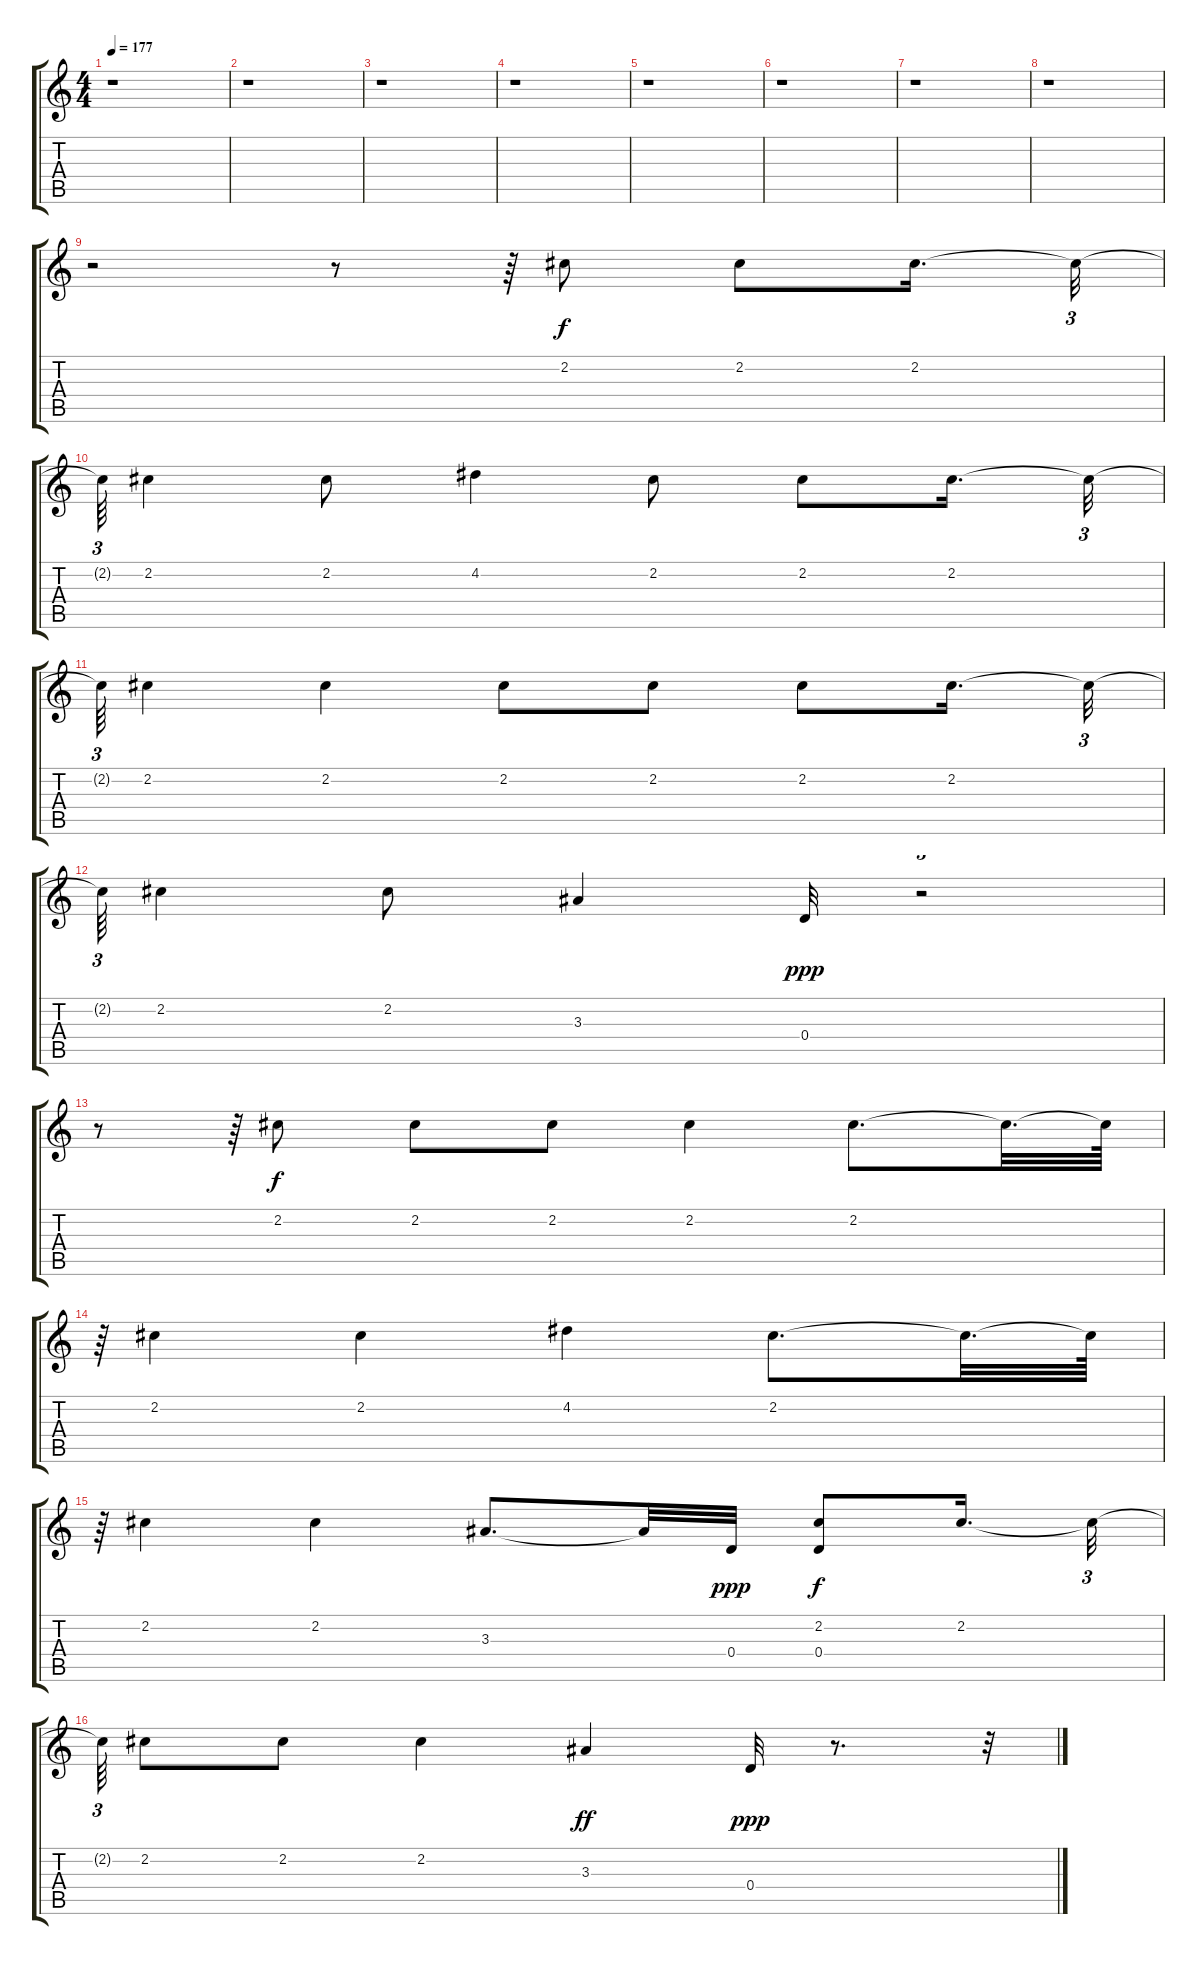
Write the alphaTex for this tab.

\track "" {instrument electricguitarjazz}
\staff {score tabs}
\tuning (E4 B3 G3 D3 A2 E2) {hide}
\ts (4 4)
\tempo 177
\clef g2
\ks c
r.1{dy f} |
r.1 |
r.1 |
r.1 |
r.1 |
r.1 |
r.1 |
r.1 |
r.2 r.8 r.64{tu (3 2)} 2.2.8 2.2.8 2.2.16{d} 2.2{t}.32{tu (3 2)} |
2.2{t}.64{tu (3 2)} 2.2.4 2.2.8 4.2.4 2.2.8 2.2.8 2.2.16{d} 2.2{t}.32{tu (3 2)} |
2.2{t}.64{tu (3 2)} 2.2.4 2.2.4 2.2.8 2.2.8 2.2.8 2.2.16{d} 2.2{t}.32{tu (3 2)} |
2.2{t}.64{tu (3 2)} 2.2.4 2.2.8 3.3.4 0.4.32{dy ppp} r.2{tu (3 2)} |
r.8 r.64{tu (3 2)} 2.2.8{dy f} 2.2.8 2.2.8 2.2.4 2.2.8{d} 2.2{t}.32{d} 2.2{t}.64 |
r.64{tu (3 2)} 2.2.4 2.2.4 4.2.4 2.2.8{d} 2.2{t}.32{d} 2.2{t}.64 |
r.64{tu (3 2)} 2.2.4 2.2.4 3.3.8{d} 3.3{t}.32 0.4.32{dy ppp} (2.2 0.4).8{dy f} 2.2.16{d} 2.2{t}.32{tu (3 2)} |
2.2{t}.64{tu (3 2)} 2.2.8 2.2.8 2.2.4 3.3.4{dy ff} 0.4.32{dy ppp} r.8{d} r.32{tu (3 2)}
